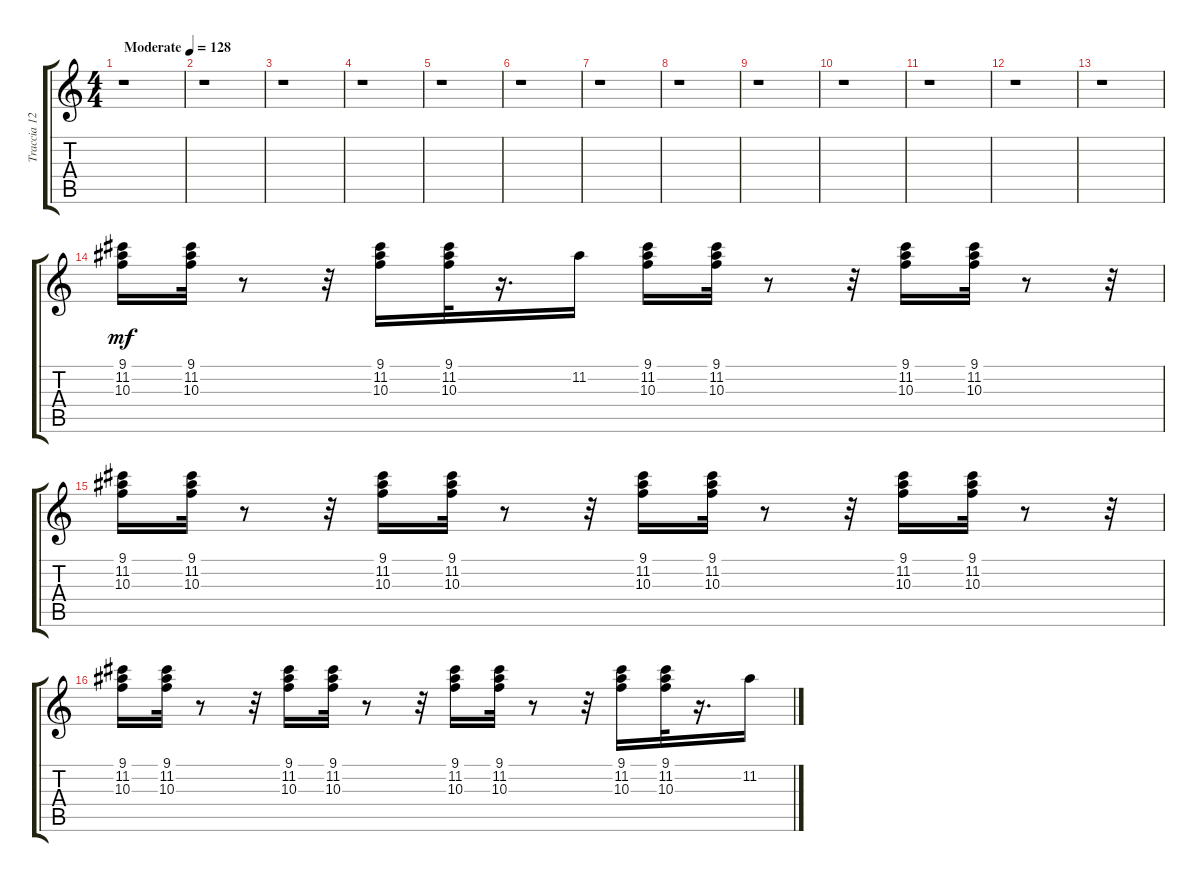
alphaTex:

\track ("Traccia 12" "Traccia 12") {instrument distortionguitar}
\staff {score tabs}
\tuning (E4 B3 G3 D3 A2 E2) {hide}
\ts (4 4)
\tempo (128 "Moderate")
\clef g2
\ks c
r.1{dy mf instrument distortionguitar} |
r.1 |
r.1 |
r.1 |
r.1 |
r.1 |
r.1 |
r.1 |
r.1 |
r.1 |
r.1 |
r.1 |
r.1 |
(9.1 11.2 10.3).16 (9.1 11.2 10.3).32 r.8 r.32 (9.1 11.2 10.3).16 (9.1 11.2 10.3).32 r.16{d} 11.2.16 (9.1 11.2 10.3).16 (9.1 11.2 10.3).32 r.8 r.32 (9.1 11.2 10.3).16 (9.1 11.2 10.3).32 r.8 r.32 |
(9.1 11.2 10.3).16 (9.1 11.2 10.3).32 r.8 r.32 (9.1 11.2 10.3).16 (9.1 11.2 10.3).32 r.8 r.32 (9.1 11.2 10.3).16 (9.1 11.2 10.3).32 r.8 r.32 (9.1 11.2 10.3).16 (9.1 11.2 10.3).32 r.8 r.32 |
(9.1 11.2 10.3).16 (9.1 11.2 10.3).32 r.8 r.32 (9.1 11.2 10.3).16 (9.1 11.2 10.3).32 r.8 r.32 (9.1 11.2 10.3).16 (9.1 11.2 10.3).32 r.8 r.32 (9.1 11.2 10.3).16 (9.1 11.2 10.3).32 r.16{d} 11.2.16
